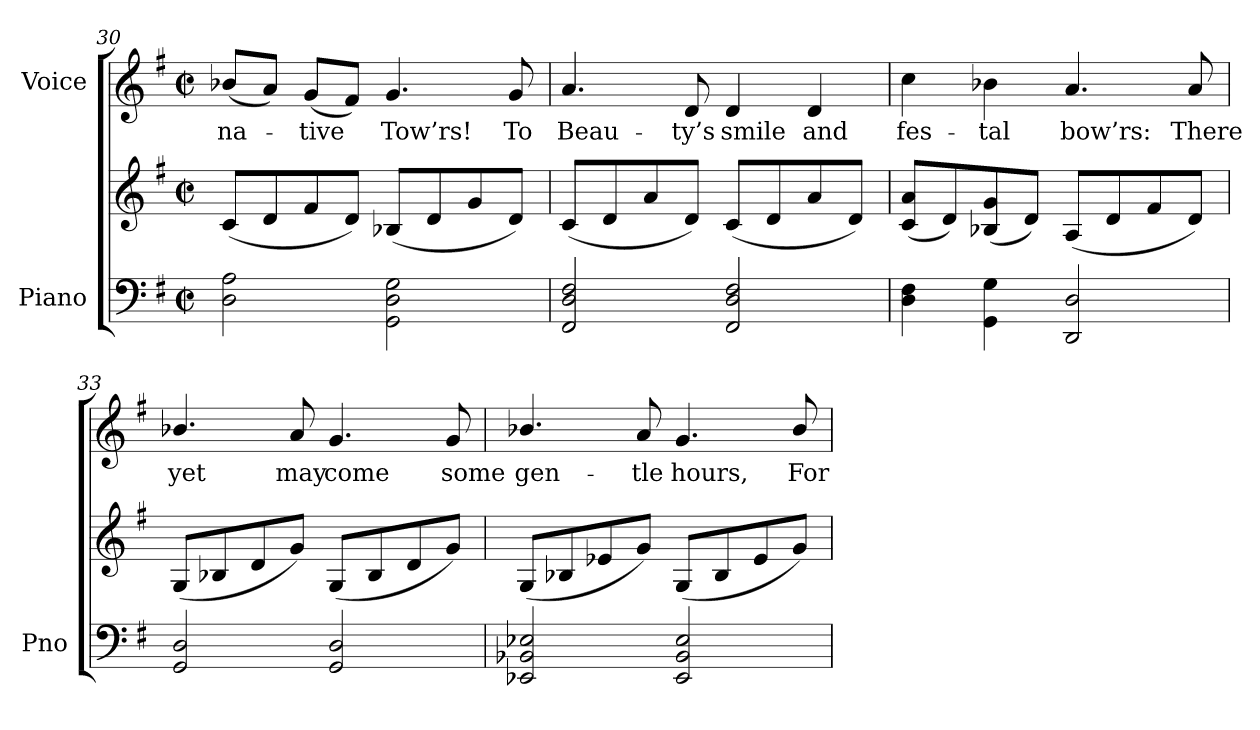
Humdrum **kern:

**kern	**kern	**kern	**text
*part2	*part2	*part1	*part1
*staff3	*staff2	*staff1	*staff1
*I"Piano	*	*I"Voice	*
*I'Pno	*	*	*
*clefF4	*clefG2	*clefG2	*
*k[f#]	*k[f#]	*k[f#]	*
*M2/2	*M2/2	*M2/2	*
*met(c|)	*met(c|)	*met(c|)	*
=30	=30	=30	=30
2D\ 2A\	(8c/L	(8b-X/L	na-
.	8d/	8a/J)	.
.	8f#/	(8g/L	-tive
.	8d/J)	8f#/J)	.
2GG\ 2D\ 2G\	(8B-X/L	4.g/	Tow’rs!
.	8d/	.	.
.	8g/	.	.
.	8d/J)	8g/	To
=31	=31	=31	=31
2FF#/ 2D/ 2F#/	(8c/L	4.a/	Beau-
.	8d/	.	.
.	8a/	.	.
.	8d/J)	8d/	-ty’s
2FF#/ 2D/ 2F#/	(8c/L	4d/	smile
.	8d/	.	.
.	8a/	4d/	and
.	8d/J)	.	.
=32	=32	=32	=32
4D\ 4F#\	(8c/ 8a/L	4cc\	fes-
.	8d/)	.	.
4GG\ 4G\	(8B-X/ 8g/	4b-X\	-tal
.	8d/J)	.	.
2DD/ 2D/	(8A/L	4.a/	bow’rs:
.	8d/	.	.
.	8f#/	.	.
.	8d/J)	8a/	There
=33	=33	=33	=33
2GG/ 2D/	(8G/L	4.b-X/	yet
.	8B-X/	.	.
.	8d/	.	.
.	8g/J)	8a/	may
2GG/ 2D/	(8G/L	4.g/	come
.	8B-/	.	.
.	8d/	.	.
.	8g/J)	8g/	some
=34	=34	=34	=34
2EE-X/ 2BB-X/ 2E-X/	(8G/L	4.b-X/	gen-
.	8B-X/	.	.
.	8e-X/	.	.
.	8g/J)	8a/	-tle
2EE-/ 2BB-/ 2E-/	(8G/L	4.g/	hours,
.	8B-/	.	.
.	8e-/	.	.
.	8g/J)	8b-/	For
=	=	=	=
*-	*-	*-	*-
